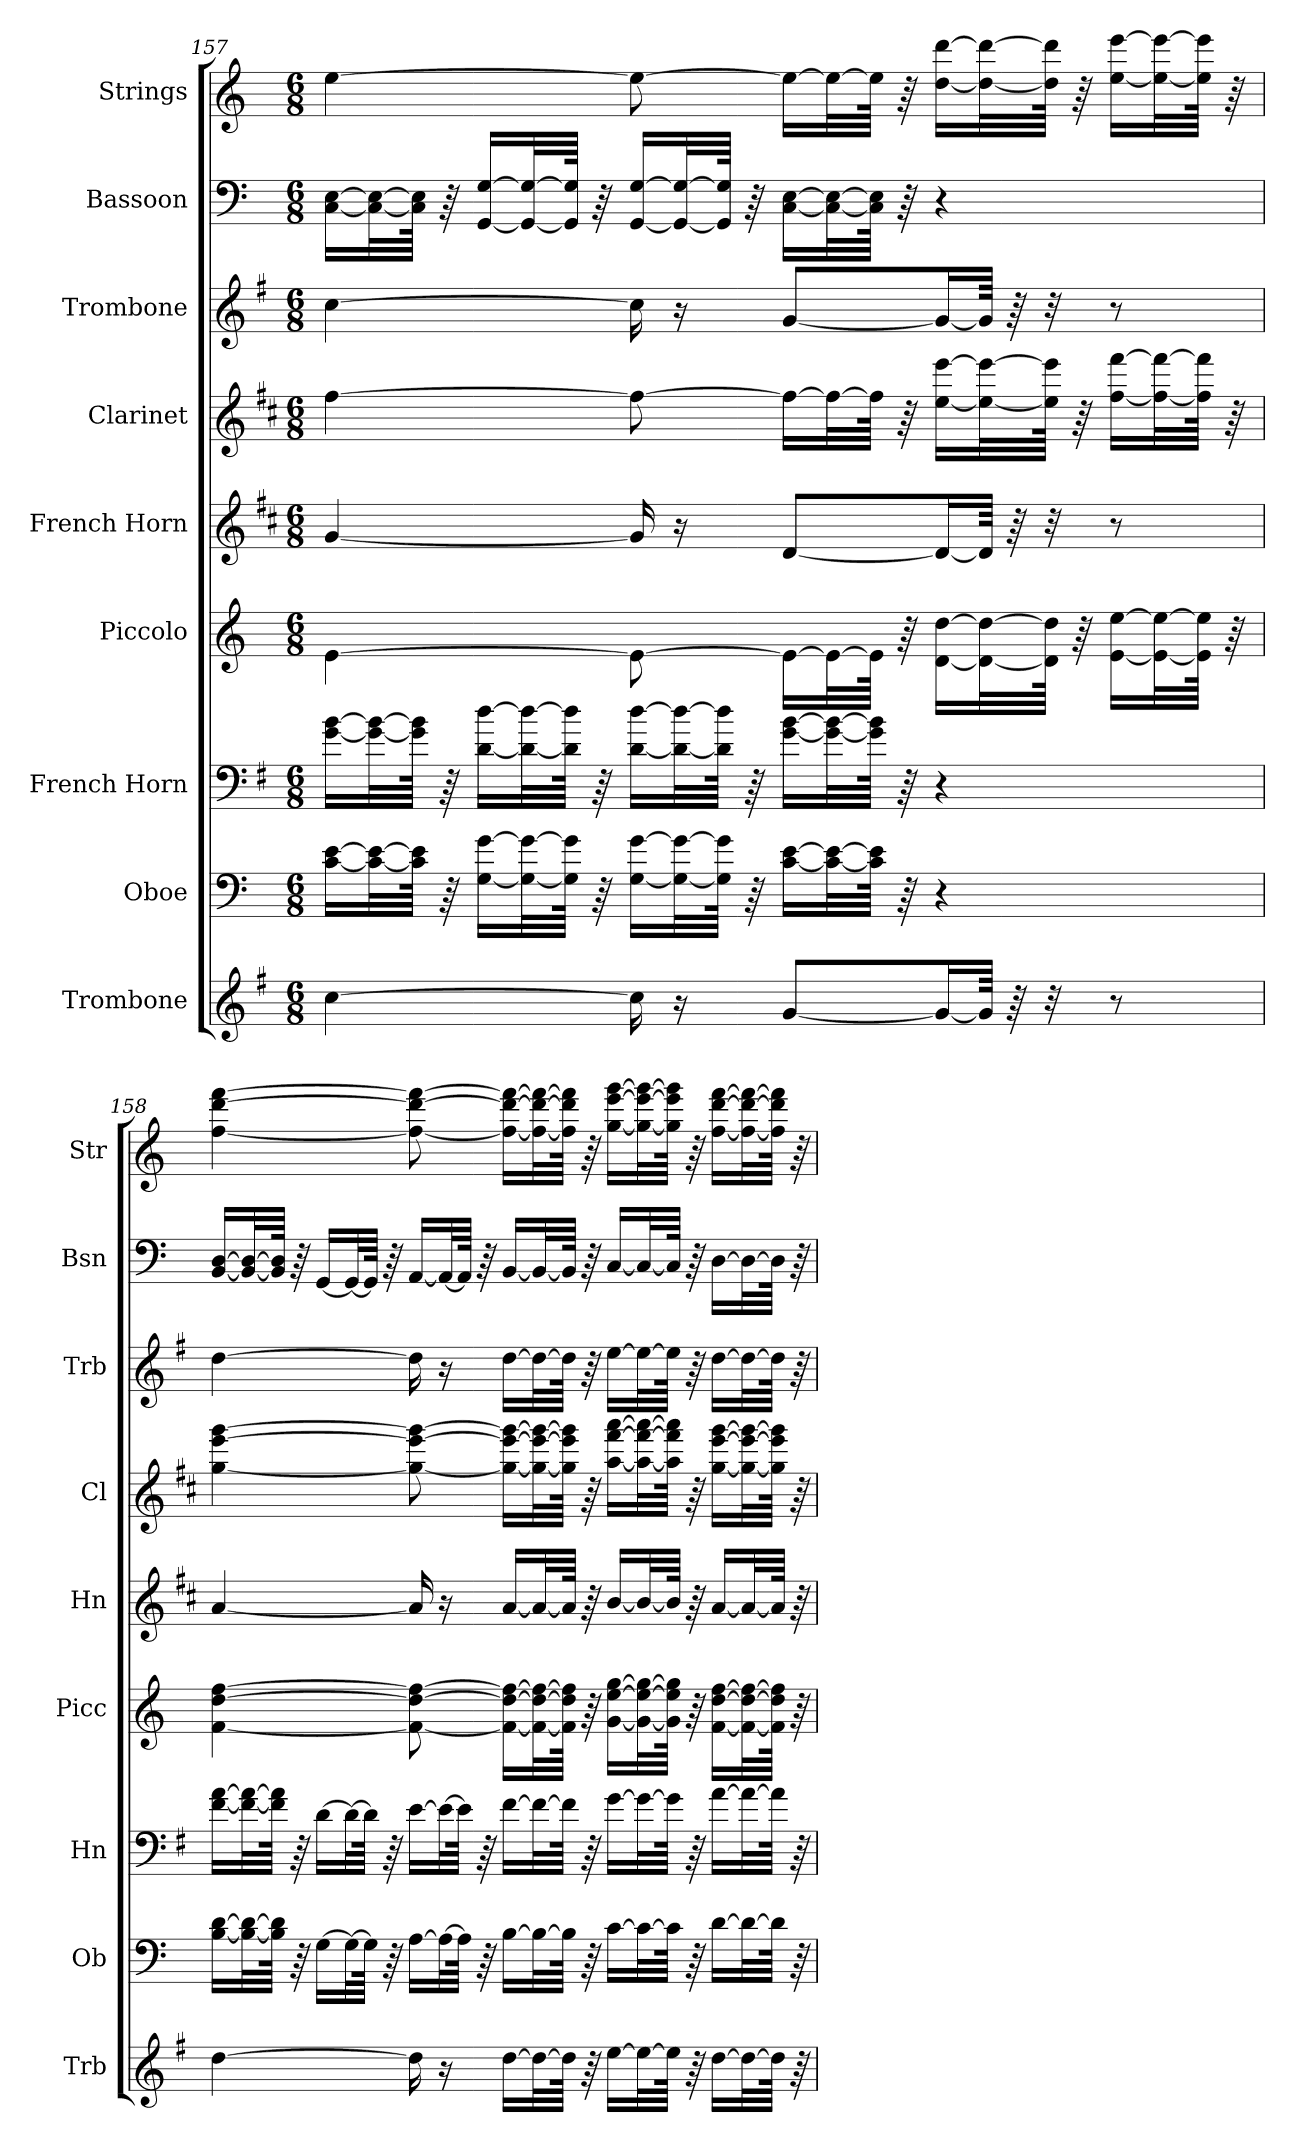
**kern	**kern	**kern	**kern	**kern	**kern	**kern	**kern	**kern
*part9	*part8	*part7	*part6	*part5	*part4	*part3	*part2	*part1
*staff9	*staff8	*staff7	*staff6	*staff5	*staff4	*staff3	*staff2	*staff1
*I"Trombone	*I"Oboe	*I"French Horn	*I"Piccolo	*I"French Horn	*I"Clarinet	*I"Trombone	*I"Bassoon	*I"Strings
*I'Trb	*I'Ob	*I'Hn	*I'Picc	*I'Hn	*I'Cl	*I'Trb	*I'Bsn	*I'Str
!!LO:PB:g=z
*clefG2	*clefF4	*clefF4	*clefG2	*clefG2	*clefG2	*clefG2	*clefF4	*clefG2
*	*	*ITrd4c7	*ITrd-7c-12	*ITrd4c7	*ITrd1c2	*	*	*
*k[f#]	*k[]	*k[]	*k[]	*k[f#]	*k[]	*k[f#]	*k[]	*k[]
*M6/8	*M6/8	*M6/8	*M6/8	*M6/8	*M6/8	*M6/8	*M6/8	*M6/8
=157	=157	=157	=157	=157	=157	=157	=157	=157
[4cc\	[16c\ [16e\LL	[16c\ [16e\LL	[4ee\	[4c/	[4ee\	[4cc\	[16C\ [16E\LL	[4ee\
.	32c\_ 32e\_L	32c\_ 32e\_L	.	.	.	.	32C\_ 32E\_L	.
.	64c\] 64e\]JJJk	64c\] 64e\]JJJk	.	.	.	.	64C\] 64E\]JJJk	.
.	64r	64r	.	.	.	.	64r	.
.	[16G\ [16g\LL	[16G\ [16g\LL	.	.	.	.	[16GG/ [16G/LL	.
.	32G\_ 32g\_L	32G\_ 32g\_L	.	.	.	.	32GG/_ 32G/_L	.
.	64G\] 64g\]JJJk	64G\] 64g\]JJJk	.	.	.	.	64GG/] 64G/]JJJk	.
.	64r	64r	.	.	.	.	64r	.
16cc\]	[16G\ [16g\LL	[16G\ [16g\LL	8ee\_	16c/]	8ee\_	16cc\]	[16GG/ [16G/LL	8ee\_
16r	32G\_ 32g\_L	32G\_ 32g\_L	.	16r	.	16r	32GG/_ 32G/_L	.
.	64G\] 64g\]JJJk	64G\] 64g\]JJJk	.	.	.	.	64GG/] 64G/]JJJk	.
.	64r	64r	.	.	.	.	64r	.
[8g/L	[16c\ [16e\LL	[16c\ [16e\LL	16ee\LL_	[8G/L	16ee\LL_	[8g/L	[16C\ [16E\LL	16ee\LL_
.	32c\_ 32e\_L	32c\_ 32e\_L	32ee\L_	.	32ee\L_	.	32C\_ 32E\_L	32ee\L_
.	64c\] 64e\]JJJk	64c\] 64e\]JJJk	64ee\JJJk]	.	64ee\JJJk]	.	64C\] 64E\]JJJk	64ee\JJJk]
.	64r	64r	64r	.	64r	.	64r	64r
16g/L_	4r	4r	[16dd\ [16ddd\LL	16G/L_	[16dd\ [16ddd\LL	16g/L_	4r	[16dd\ [16ddd\LL
64g/JJkk]	.	.	32dd\_ 32ddd\_L	64G/JJkk]	32dd\_ 32ddd\_L	64g/JJkk]	.	32dd\_ 32ddd\_L
64r	.	.	.	64r	.	64r	.	.
32r	.	.	64dd\] 64ddd\]JJJk	32r	64dd\] 64ddd\]JJJk	32r	.	64dd\] 64ddd\]JJJk
.	.	.	64r	.	64r	.	.	64r
8r	.	.	[16ee\ [16eee\LL	8r	[16ee\ [16eee\LL	8r	.	[16ee\ [16eee\LL
.	.	.	32ee\_ 32eee\_L	.	32ee\_ 32eee\_L	.	.	32ee\_ 32eee\_L
.	.	.	64ee\] 64eee\]JJJk	.	64ee\] 64eee\]JJJk	.	.	64ee\] 64eee\]JJJk
.	.	.	64r	.	64r	.	.	64r
!!LO:PB:g=z
=158	=158	=158	=158	=158	=158	=158	=158	=158
[4dd\	[16B\ [16d\LL	[16B\ [16d\LL	[4ff\ [4ddd\ [4fff\	[4d/	[4ff\ [4ddd\ [4fff\	[4dd\	[16BB/ [16D/LL	[4ff\ [4ddd\ [4fff\
.	32B\_ 32d\_L	32B\_ 32d\_L	.	.	.	.	32BB/_ 32D/_L	.
.	64B\] 64d\]JJJk	64B\] 64d\]JJJk	.	.	.	.	64BB/] 64D/]JJJk	.
.	64r	64r	.	.	.	.	64r	.
.	[16G\LL	[16G\LL	.	.	.	.	[16GG/LL	.
.	32G\L_	32G\L_	.	.	.	.	32GG/L_	.
.	64G\JJJk]	64G\JJJk]	.	.	.	.	64GG/JJJk]	.
.	64r	64r	.	.	.	.	64r	.
16dd\]	[16A\LL	[16A\LL	8ff\_ 8ddd\_ 8fff\_	16d/]	8ff\_ 8ddd\_ 8fff\_	16dd\]	[16AA/LL	8ff\_ 8ddd\_ 8fff\_
16r	32A\L_	32A\L_	.	16r	.	16r	32AA/L_	.
.	64A\JJJk]	64A\JJJk]	.	.	.	.	64AA/JJJk]	.
.	64r	64r	.	.	.	.	64r	.
[16dd\LL	[16B\LL	[16B\LL	16ff\_ 16ddd\_ 16fff\_LL	[16d/LL	16ff\_ 16ddd\_ 16fff\_LL	[16dd\LL	[16BB/LL	16ff\_ 16ddd\_ 16fff\_LL
32dd\L_	32B\L_	32B\L_	32ff\_ 32ddd\_ 32fff\_L	32d/L_	32ff\_ 32ddd\_ 32fff\_L	32dd\L_	32BB/L_	32ff\_ 32ddd\_ 32fff\_L
64dd\JJJk]	64B\JJJk]	64B\JJJk]	64ff\] 64ddd\] 64fff\]JJJk	64d/JJJk]	64ff\] 64ddd\] 64fff\]JJJk	64dd\JJJk]	64BB/JJJk]	64ff\] 64ddd\] 64fff\]JJJk
64r	64r	64r	64r	64r	64r	64r	64r	64r
[16ee\LL	[16c\LL	[16c\LL	[16gg\ [16eee\ [16ggg\LL	[16e/LL	[16gg\ [16eee\ [16ggg\LL	[16ee\LL	[16C/LL	[16gg\ [16eee\ [16ggg\LL
32ee\L_	32c\L_	32c\L_	32gg\_ 32eee\_ 32ggg\_L	32e/L_	32gg\_ 32eee\_ 32ggg\_L	32ee\L_	32C/L_	32gg\_ 32eee\_ 32ggg\_L
64ee\JJJk]	64c\JJJk]	64c\JJJk]	64gg\] 64eee\] 64ggg\]JJJk	64e/JJJk]	64gg\] 64eee\] 64ggg\]JJJk	64ee\JJJk]	64C/JJJk]	64gg\] 64eee\] 64ggg\]JJJk
64r	64r	64r	64r	64r	64r	64r	64r	64r
[16dd\LL	[16d\LL	[16d\LL	[16ff\ [16ddd\ [16fff\LL	[16d/LL	[16ff\ [16ddd\ [16fff\LL	[16dd\LL	[16D\LL	[16ff\ [16ddd\ [16fff\LL
32dd\L_	32d\L_	32d\L_	32ff\_ 32ddd\_ 32fff\_L	32d/L_	32ff\_ 32ddd\_ 32fff\_L	32dd\L_	32D\L_	32ff\_ 32ddd\_ 32fff\_L
64dd\JJJk]	64d\JJJk]	64d\JJJk]	64ff\] 64ddd\] 64fff\]JJJk	64d/JJJk]	64ff\] 64ddd\] 64fff\]JJJk	64dd\JJJk]	64D\JJJk]	64ff\] 64ddd\] 64fff\]JJJk
64r	64r	64r	64r	64r	64r	64r	64r	64r
=	=	=	=	=	=	=	=	=
*-	*-	*-	*-	*-	*-	*-	*-	*-
